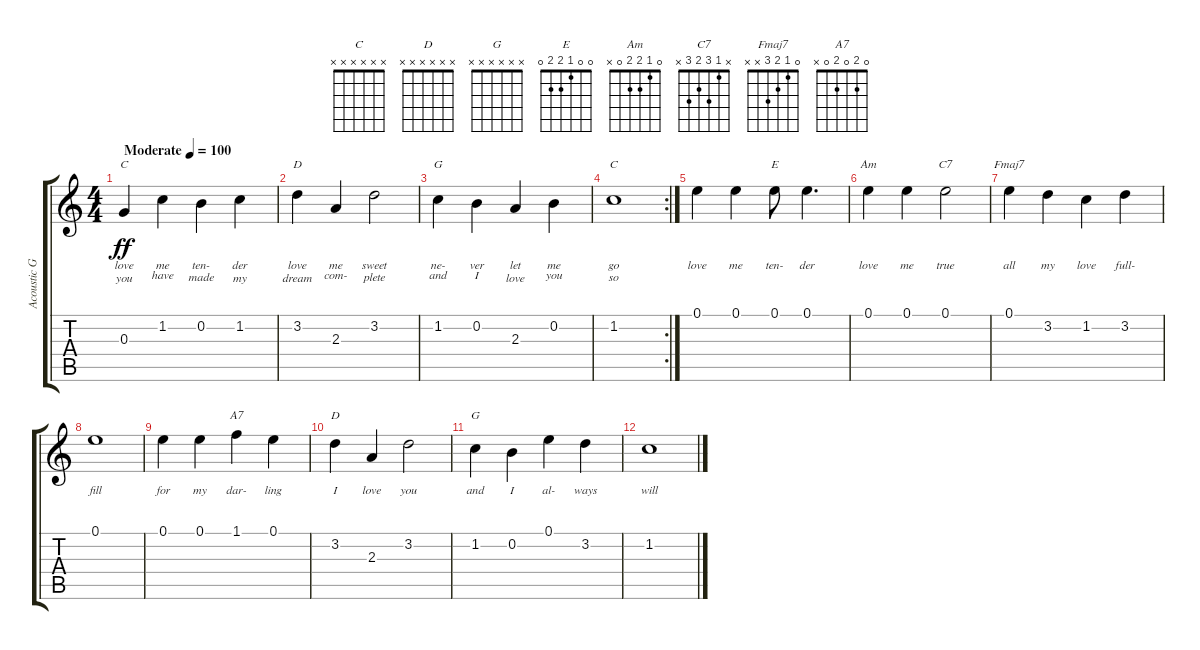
\track ("Acoustic Guitar (nylon)" "Acoustic G") {instrument acousticguitarnylon}
\staff {score tabs}
\tuning (E4 B3 G3 D3 A2 E2) {hide}
\chord ("C" 0 1 0 2 3 x)
\chord ("D" 2 3 2 0 x x)
\chord ("G" 3 0 0 0 2 3)
\chord ("C" x x x x x x)
\chord ("E" 0 0 1 2 2 0)
\chord ("Am" 0 1 2 2 0 x)
\chord ("C7" x 1 3 2 3 x)
\chord ("Fmaj7" 0 1 2 3 x x)
\chord ("A7" 0 2 0 2 0 x)
\chord ("D" x x x x x x)
\chord ("G" x x x x x x)
\ts (4 4)
\tempo (100 "Moderate")
\clef g2
\ks c
0.3.4{ch "C" lyrics (0 "love") lyrics (1 "you") lyrics (2 "") lyrics (3 "") lyrics (4 "") dy ff instrument acousticguitarnylon} 1.2.4{lyrics (0 "me") lyrics (1 "have") lyrics (2 "") lyrics (3 "") lyrics (4 "")} 0.2.4{lyrics (0 "ten-") lyrics (1 "made") lyrics (2 "") lyrics (3 "") lyrics (4 "")} 1.2.4{lyrics (0 "der") lyrics (1 "my") lyrics (2 "") lyrics (3 "") lyrics (4 "")} |
3.2.4{ch "D" lyrics (0 "love") lyrics (1 "dream") lyrics (2 "") lyrics (3 "") lyrics (4 "")} 2.3.4{lyrics (0 "me") lyrics (1 "com-") lyrics (2 "") lyrics (3 "") lyrics (4 "")} 3.2.2{lyrics (0 "sweet") lyrics (1 "plete") lyrics (2 "") lyrics (3 "") lyrics (4 "")} |
1.2.4{ch "G" lyrics (0 "ne-") lyrics (1 "and") lyrics (2 "") lyrics (3 "") lyrics (4 "")} 0.2.4{lyrics (0 "ver") lyrics (1 "I") lyrics (2 "") lyrics (3 "") lyrics (4 "")} 2.3.4{lyrics (0 "let") lyrics (1 "love") lyrics (2 "") lyrics (3 "") lyrics (4 "")} 0.2.4{lyrics (0 "me") lyrics (1 "you") lyrics (2 "") lyrics (3 "") lyrics (4 "")} |
\rc 2
1.2.1{ch "C" lyrics (0 "go") lyrics (1 "so") lyrics (2 "") lyrics (3 "") lyrics (4 "")} |
0.1.4{lyrics (0 "love") lyrics (1 "") lyrics (2 "") lyrics (3 "") lyrics (4 "")} 0.1.4{lyrics (0 "me") lyrics (1 "") lyrics (2 "") lyrics (3 "") lyrics (4 "")} 0.1.8{ch "E" lyrics (0 "ten-") lyrics (1 "") lyrics (2 "") lyrics (3 "") lyrics (4 "")} 0.1.4{d lyrics (0 "der") lyrics (1 "") lyrics (2 "") lyrics (3 "") lyrics (4 "")} |
0.1.4{ch "Am" lyrics (0 "love") lyrics (1 "") lyrics (2 "") lyrics (3 "") lyrics (4 "")} 0.1.4{lyrics (0 "me") lyrics (1 "") lyrics (2 "") lyrics (3 "") lyrics (4 "")} 0.1.2{ch "C7" lyrics (0 "true") lyrics (1 "") lyrics (2 "") lyrics (3 "") lyrics (4 "")} |
0.1.4{ch "Fmaj7" lyrics (0 "all") lyrics (1 "") lyrics (2 "") lyrics (3 "") lyrics (4 "")} 3.2.4{lyrics (0 "my") lyrics (1 "") lyrics (2 "") lyrics (3 "") lyrics (4 "")} 1.2.4{lyrics (0 "love") lyrics (1 "") lyrics (2 "") lyrics (3 "") lyrics (4 "")} 3.2.4{lyrics (0 "full-") lyrics (1 "") lyrics (2 "") lyrics (3 "") lyrics (4 "")} |
0.1.1{lyrics (0 "fill") lyrics (1 "") lyrics (2 "") lyrics (3 "") lyrics (4 "")} |
0.1.4{lyrics (0 "for") lyrics (1 "") lyrics (2 "") lyrics (3 "") lyrics (4 "")} 0.1.4{lyrics (0 "my") lyrics (1 "") lyrics (2 "") lyrics (3 "") lyrics (4 "")} 1.1.4{ch "A7" lyrics (0 "dar-") lyrics (1 "") lyrics (2 "") lyrics (3 "") lyrics (4 "")} 0.1.4{lyrics (0 "ling") lyrics (1 "") lyrics (2 "") lyrics (3 "") lyrics (4 "")} |
3.2.4{ch "D" lyrics (0 "I") lyrics (1 "") lyrics (2 "") lyrics (3 "") lyrics (4 "")} 2.3.4{lyrics (0 "love") lyrics (1 "") lyrics (2 "") lyrics (3 "") lyrics (4 "")} 3.2.2{lyrics (0 "you") lyrics (1 "") lyrics (2 "") lyrics (3 "") lyrics (4 "")} |
1.2.4{ch "G" lyrics (0 "and") lyrics (1 "") lyrics (2 "") lyrics (3 "") lyrics (4 "")} 0.2.4{lyrics (0 "I") lyrics (1 "") lyrics (2 "") lyrics (3 "") lyrics (4 "")} 0.1.4{lyrics (0 "al-") lyrics (1 "") lyrics (2 "") lyrics (3 "") lyrics (4 "")} 3.2.4{lyrics (0 "ways") lyrics (1 "") lyrics (2 "") lyrics (3 "") lyrics (4 "")} |
1.2.1{lyrics (0 "will") lyrics (1 "") lyrics (2 "") lyrics (3 "") lyrics (4 "")}
